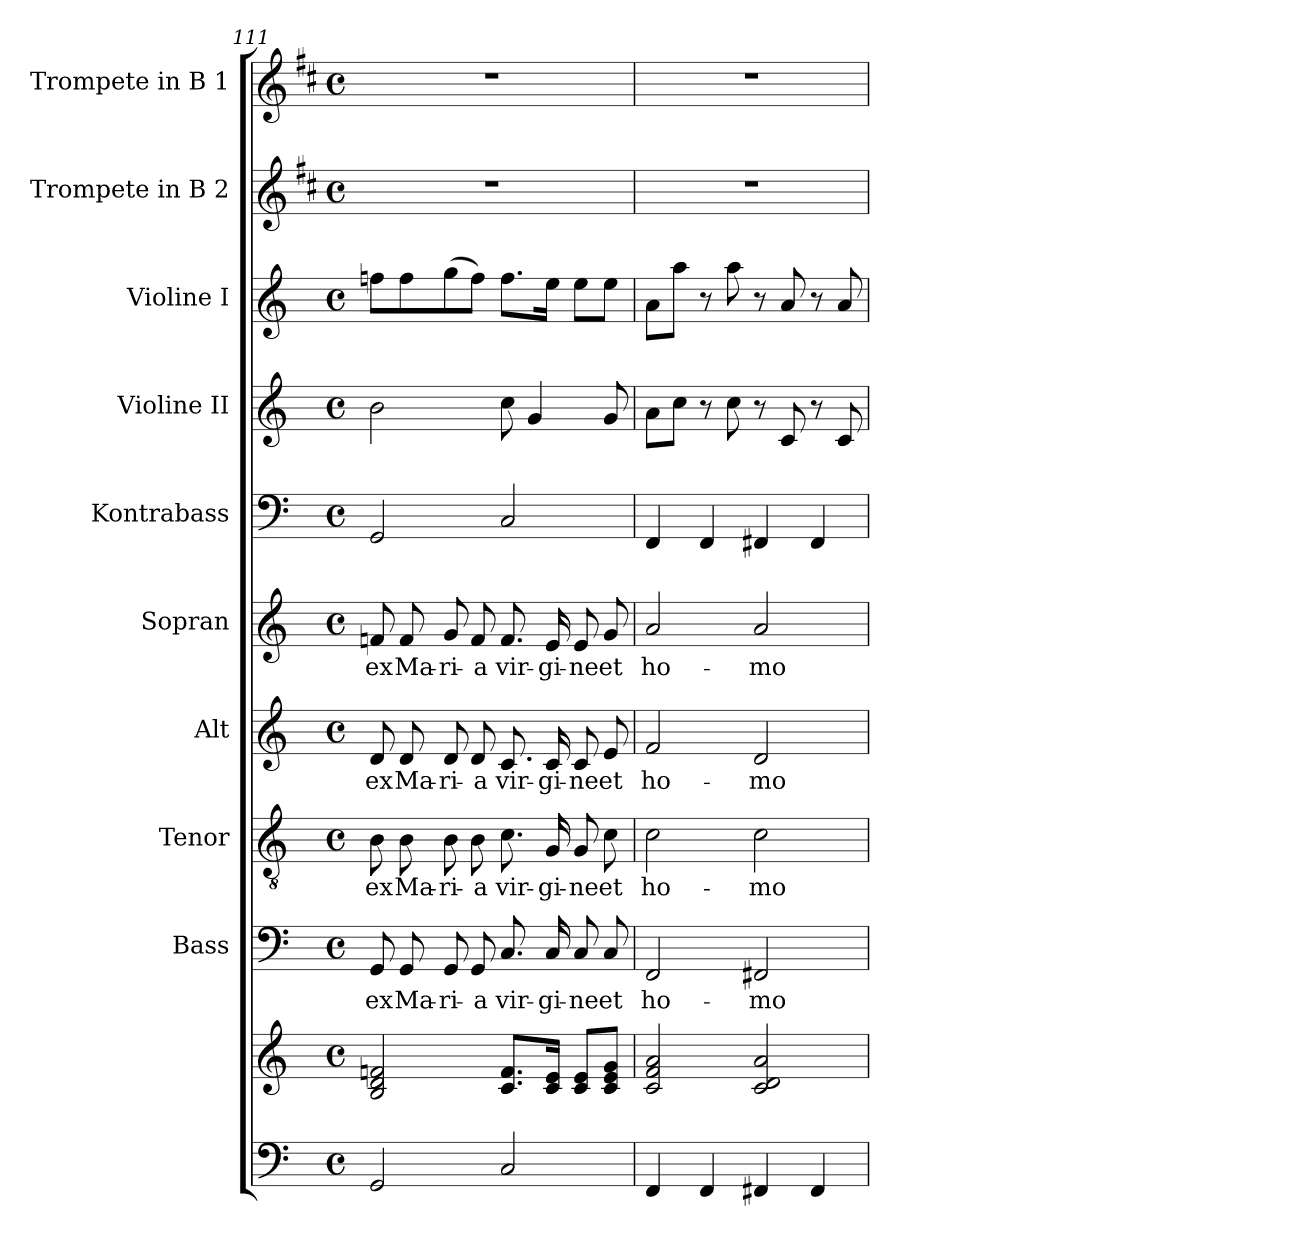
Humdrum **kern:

**kern	**kern	**kern	**text	**kern	**text	**kern	**text	**kern	**text	**kern	**kern	**kern	**kern	**kern
*part10	*part10	*part9	*part9	*part8	*part8	*part7	*part7	*part6	*part6	*part5	*part4	*part3	*part2	*part1
*staff11	*staff10	*staff9	*staff9	*staff8	*staff8	*staff7	*staff7	*staff6	*staff6	*staff5	*staff4	*staff3	*staff2	*staff1
*	*	*I"Bass	*	*I"Tenor	*	*I"Alt	*	*I"Sopran	*	*I"Kontrabass	*I"Violine II	*I"Violine I	*I"Trompete in B 2	*I"Trompete in B 1
*	*	*I'B.	*	*I'T.	*	*I'A.	*	*I'S.	*	*I'Kb.	*I'Vl. II	*I'Vl. I	*I'Tr. 2	*I'Tr. 1
!!LO:PB:g=z
*clefF4	*clefG2	*clefF4	*	*clefGv2	*	*clefG2	*	*clefG2	*	*clefF4	*clefG2	*clefG2	*clefG2	*clefG2
*	*	*	*	*	*	*	*	*	*	*ITrd7c12	*	*	*ITrd1c2	*ITrd1c2
*k[]	*k[]	*k[]	*	*k[]	*	*k[]	*	*k[]	*	*k[]	*k[]	*k[]	*k[]	*k[]
*C:	*C:	*C:	*	*C:	*	*C:	*	*C:	*	*C:	*C:	*C:	*C:	*C:
*M4/4	*M4/4	*M4/4	*	*M4/4	*	*M4/4	*	*M4/4	*	*M4/4	*M4/4	*M4/4	*M4/4	*M4/4
*met(c)	*met(c)	*met(c)	*	*met(c)	*	*met(c)	*	*met(c)	*	*met(c)	*met(c)	*met(c)	*met(c)	*met(c)
=111	=111	=111	=111	=111	=111	=111	=111	=111	=111	=111	=111	=111	=111	=111
!	!	!	!LO:LY:b	!	!LO:LY:b	!	!LO:LY:b	!	!LO:LY:b	!	!	!	!	!
2GG/	2B/ 2d/ 2fn/	8GG/	ex	8B\	ex	8d/	ex	8fn/	ex	2GGG/	2b\	8ffn\L	1r	1r
!	!	!	!LO:LY:b	!	!LO:LY:b	!	!LO:LY:b	!	!LO:LY:b	!	!	!	!	!
.	.	8GG/	Ma-	8B\	Ma-	8d/	Ma-	8f/	Ma-	.	.	8ff\	.	.
!	!	!	!LO:LY:b	!	!LO:LY:b	!	!LO:LY:b	!	!LO:LY:b	!	!	!	!	!
.	.	8GG/	-ri-	8B\	-ri-	8d/	-ri-	8g/	-ri-	.	.	(>8gg\	.	.
!	!	!	!LO:LY:b	!	!LO:LY:b	!	!LO:LY:b	!	!LO:LY:b	!	!	!	!	!
.	.	8GG/	-a	8B\	-a	8d/	-a	8f/	-a	.	.	8ff\J)	.	.
!	!	!	!LO:LY:b	!	!LO:LY:b	!	!LO:LY:b	!	!LO:LY:b	!	!	!	!	!
2C/	8.c/ 8.f/L	8.C/	vir-	8.c\	vir-	8.c/	vir-	8.f/	vir-	2CC/	8cc\	8.ff\L	.	.
.	.	.	.	.	.	.	.	.	.	.	4g/	.	.	.
!	!	!	!LO:LY:b	!	!LO:LY:b	!	!LO:LY:b	!	!LO:LY:b	!	!	!	!	!
.	16c/ 16e/Jk	16C/	-gi-	16G/	-gi-	16c/	-gi-	16e/	-gi-	.	.	16ee\Jk	.	.
!	!	!	!LO:LY:b	!	!LO:LY:b	!	!LO:LY:b	!	!LO:LY:b	!	!	!	!	!
.	8c/ 8e/L	8C/	-ne	8G/	-ne	8c/	-ne	8e/	-ne	.	.	8ee\L	.	.
!	!	!	!LO:LY:b	!	!LO:LY:b	!	!LO:LY:b	!	!LO:LY:b	!	!	!	!	!
.	8c/ 8e/ 8g/J	8C/	et	8c\	et	8e/	et	8g/	et	.	8g/	8ee\J	.	.
=112	=112	=112	=112	=112	=112	=112	=112	=112	=112	=112	=112	=112	=112	=112
!	!	!	!LO:LY:b	!	!LO:LY:b	!	!LO:LY:b	!	!LO:LY:b	!	!	!	!	!
4FF/	2c/ 2f/ 2a/	2FF/	ho-	2c\	ho-	2f/	ho-	2a/	ho-	4FFF/	8a\L	8a\L	1r	1r
.	.	.	.	.	.	.	.	.	.	.	8cc\J	8aa\J	.	.
4FF/	.	.	.	.	.	.	.	.	.	4FFF/	8r	8r	.	.
.	.	.	.	.	.	.	.	.	.	.	8cc\	8aa\	.	.
!	!	!	!LO:LY:b	!	!LO:LY:b	!	!LO:LY:b	!	!LO:LY:b	!	!	!	!	!
4FF#X/	2c/ 2d/ 2a/	2FF#X/	-mo	2c\	-mo	2d/	-mo	2a/	-mo-	4FFF#X/	8r	8r	.	.
.	.	.	.	.	.	.	.	.	.	.	8c/	8a/	.	.
4FF#/	.	.	.	.	.	.	.	.	.	4FFF#/	8r	8r	.	.
.	.	.	.	.	.	.	.	.	.	.	8c/	8a/	.	.
=	=	=	=	=	=	=	=	=	=	=	=	=	=	=
*-	*-	*-	*-	*-	*-	*-	*-	*-	*-	*-	*-	*-	*-	*-
